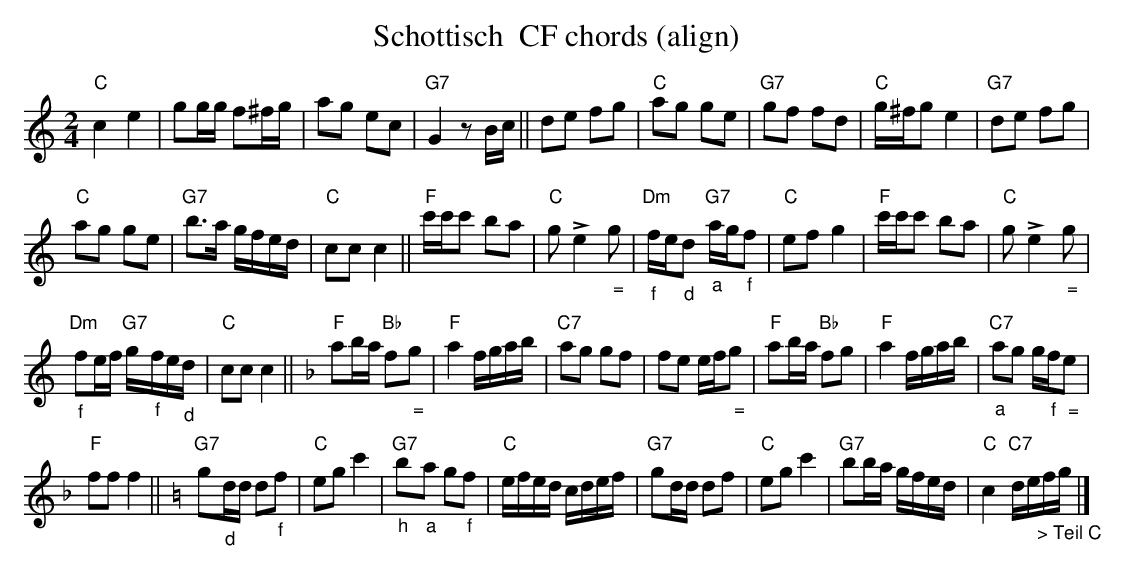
X:1
T: Schottisch  CF chords (align)
M:2/4
L:1/16
K:C %%MIDI gchordon
"C"c4e4 | g2gg f2^fg | a2g2 e2c2 | "G7"G4z2Bc || d2e2 f2g2 | "C"a2g2 g2e2 | "G7"g2f2 f2d2 | \
"C"g^fg2e4 | "G7"d2e2 f2g2 |
 "C"a2g2 g2e2 | "G7"b3a gfed | "C"c2c2c4 || "F"c'c'c'2 b2a2 | "C"g2+>+e4"_ ="g2 | \
"Dm""_f"fe"_d"d2 "G7""_a"ag"_f"f2 | "C"e2f2g4 | "F"c'c'c'2 b2a2 | "C"g2+>+e4"_ ="g2 |
 "Dm""_f"f2ef "G7"g"_f"fe"_d"d | "C"c2c2c4 || [K:F]  "F"a2ba "Bb"f2"_ ="g2 | \
"F"a4 fgab | "C7"a2g2 g2f2 | f2e2 ef"_ ="g2 | "F"a2ba "Bb"f2g2 | "F"a4 fgab | "C7""_a"a2g2 g"_f"f"_ ="e2 |
 "F"f2f2 f4 || [K:C] \
"G7"g2"_d"dd d2"_f"f2 | "C"e2g2c'4 | "G7""_h"b2"_a"a2 g2"_f"f2 | "C"efed cdef | "G7"g2dd d2f2 | "C"e2g2 c'4 | "G7"b2ba gfed | "C"c4 "C7"de"_> Teil C"fg |]
